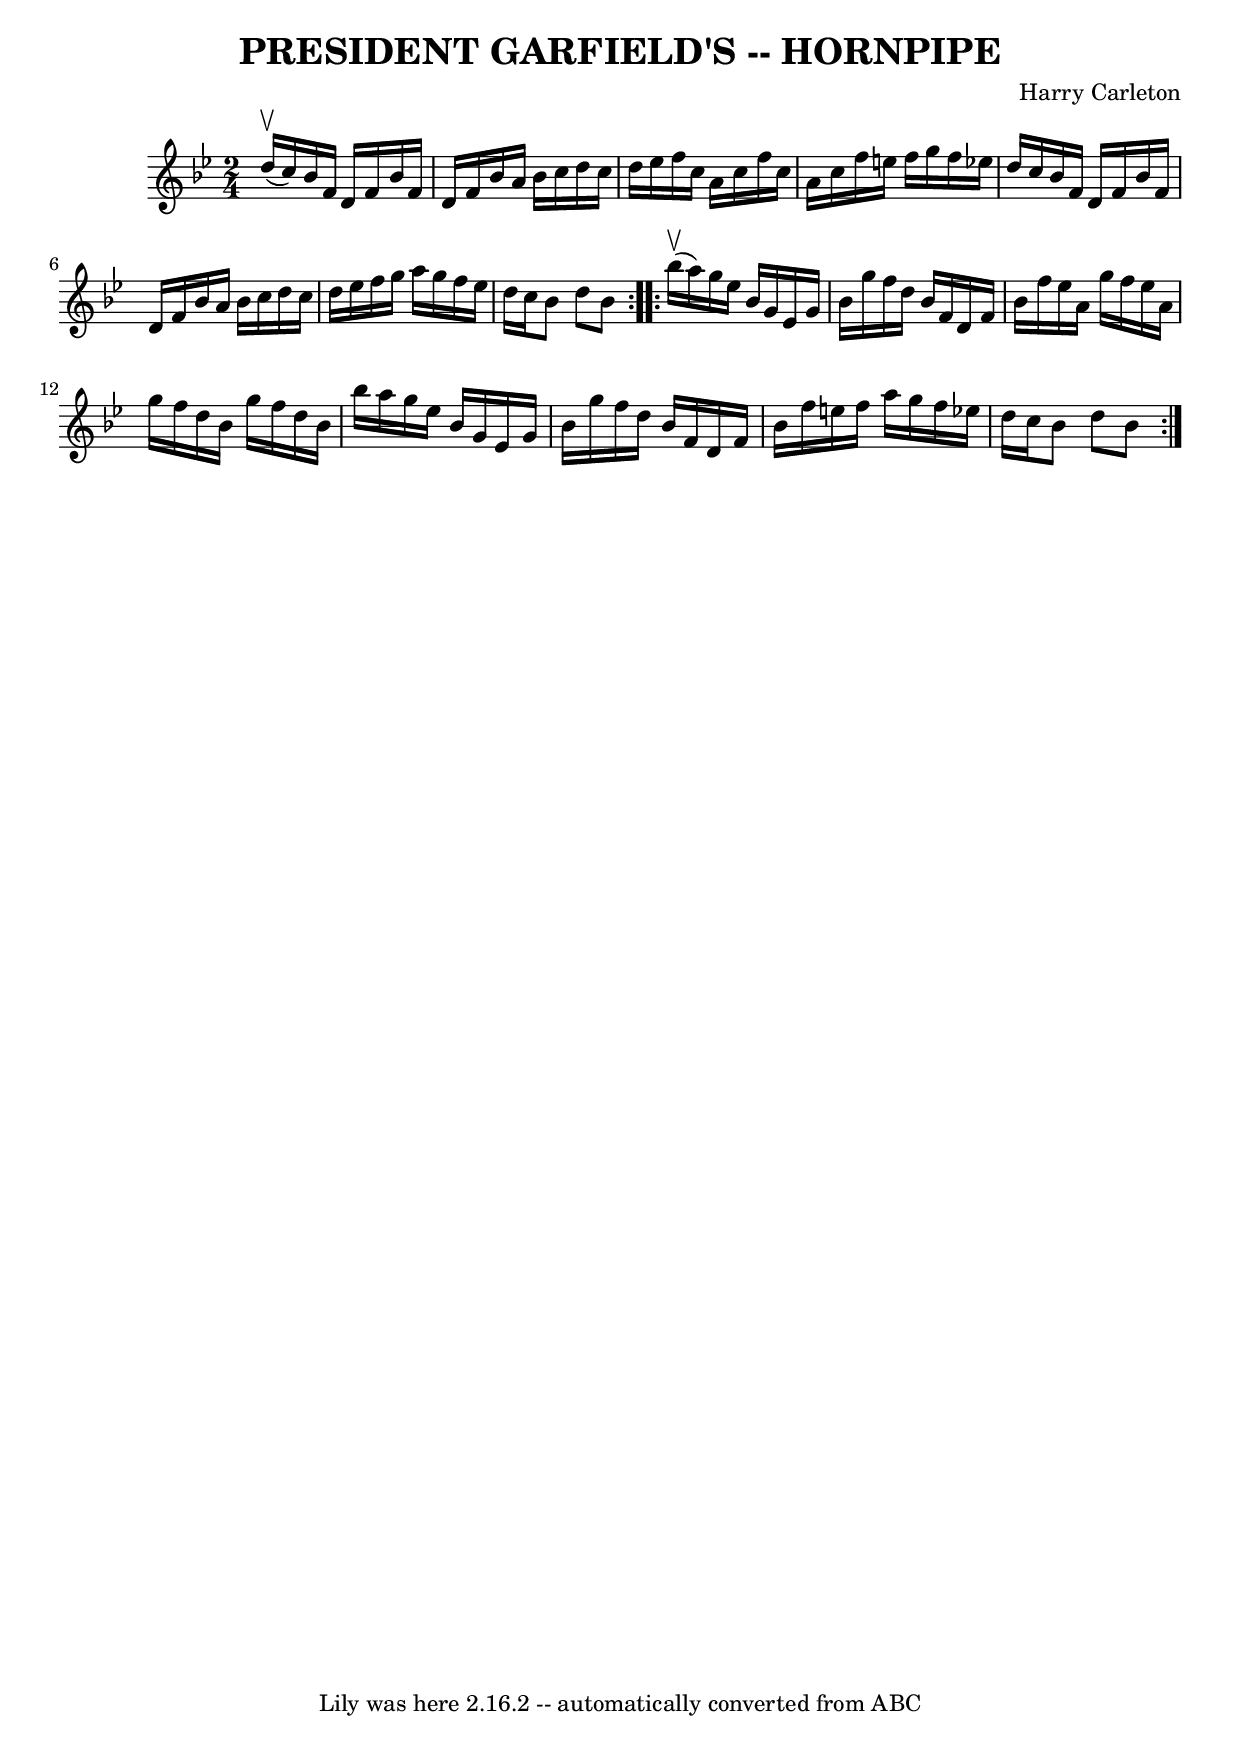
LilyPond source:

\version "2.16.2"
\include "Mammoth.ily"
\header {
  %% book = "Ryan's Mammoth Collection of Fiddle Tunes"
  composer = "Harry Carleton"
  crossRefNumber = "1"
  footnotes = ""
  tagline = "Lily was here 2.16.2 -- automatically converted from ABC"
  title = "PRESIDENT GARFIELD'S -- HORNPIPE"

}
voicedefault =  {



  \repeat volta 2 {

    \time 2/4 
    \key bes \major d''16 (^\upbow c''16)       |
    
    bes'16 f'16 d'16 f'16 bes'16 f'16 d'16 f'16    |
    
    bes'16 a'16 bes'16 c''16 d''16 c''16 d''16 ees''16    
    |
    f''16 c''16 a'16 c''16 f''16 c''16 a'16 c''16   
    |
    f''16 e''16 f''16 g''16 f''16 ees''!16 d''16    
    c''16    |
    |
    bes'16 f'16 d'16 f'16 bes'16    
    f'16 d'16 f'16    |
    bes'16 a'16 bes'16 c''16 d''16   
    c''16 d''16 ees''16    |
    f''16 g''16 a''16 g''16    
    f''16 ees''16 d''16 c''16    |
    bes'8 d''8 bes'8    
  }    
  
  \repeat volta 2 {
    bes''16 (^\upbow a''16)       |
    g''16    
    ees''16 bes'16 g'16 ees'16 g'16 bes'16 g''16    |
    
    f''16 d''16 bes'16 f'16 d'16 f'16 bes'16 f''16    |
    
    ees''16 a'16 g''16 f''16 ees''16 a'16 g''16 f''16    
    |
    d''16 bes'16 g''16 f''16 d''16 bes'16 bes''16    
    a''16    |
    |
    g''16 ees''16 bes'16 g'16 ees'16   
    g'16 bes'16 g''16    |
    f''16 d''16 bes'16 f'16 d'16 
    f'16 bes'16 f''16    |
    e''16 f''16 a''16 g''16    
    f''16 ees''!16 d''16 c''16    |
    bes'8 d''8 bes'8    
  }   

}

\score{
  <<

    \context Staff="default"
    {
      \voicedefault 
      
    }

  >>
  \layout {
    
  }
  \midi {
  }

}
